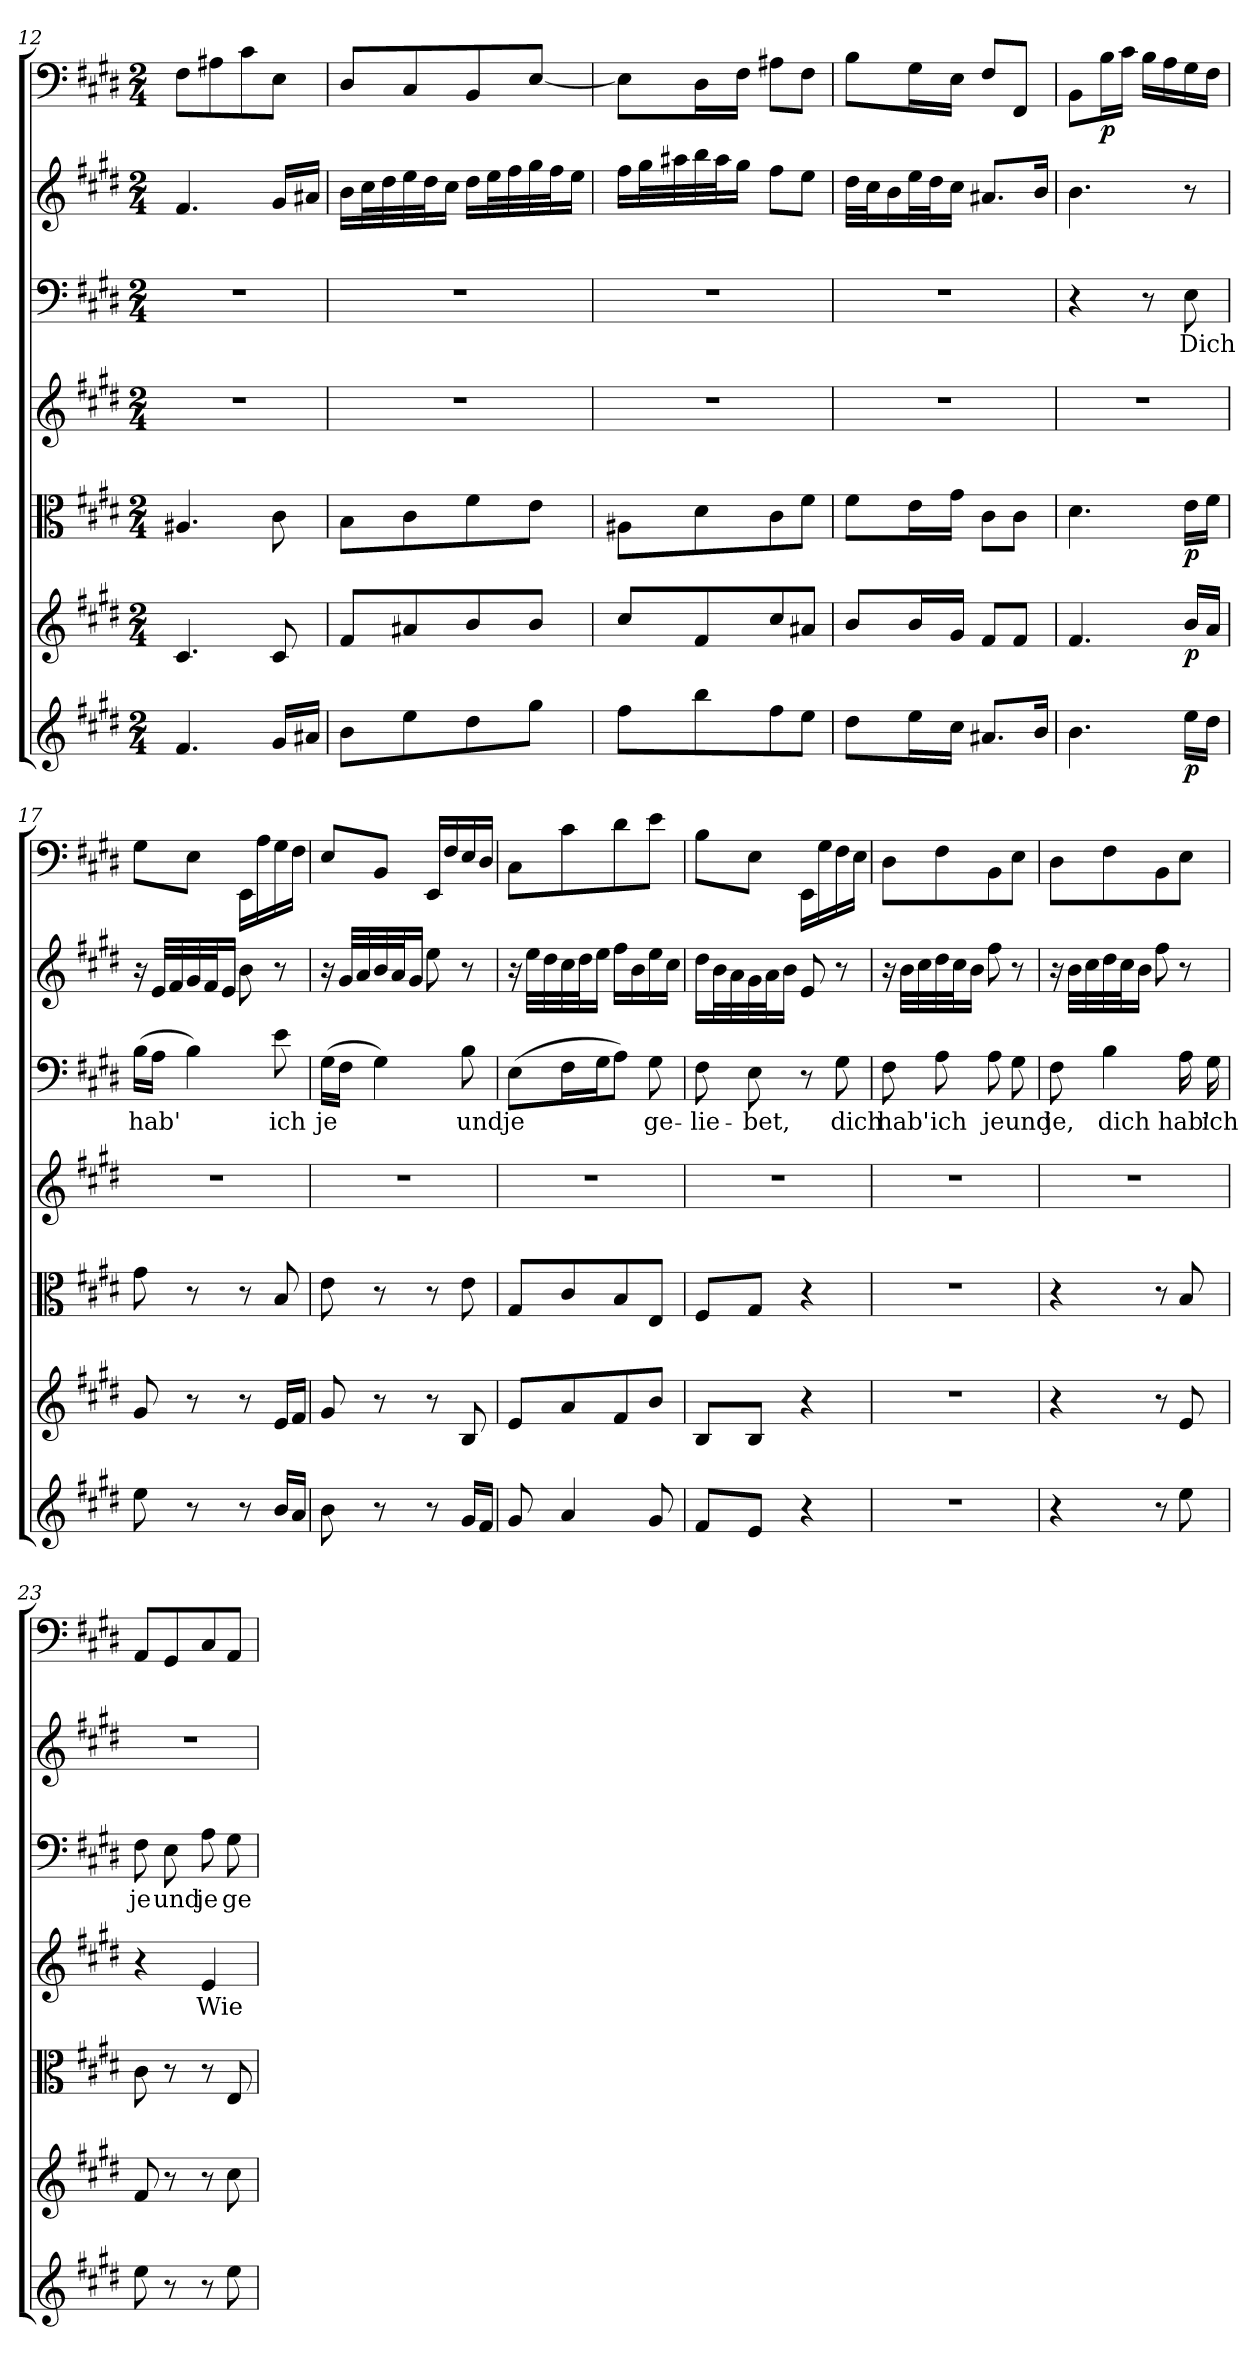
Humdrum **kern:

**kern	**dynam	**kern	**dynam	**kern	**dynam	**kern	**text	**kern	**text	**kern	**kern	**dynam
*part7	*part7	*part6	*part6	*part5	*part5	*part4	*part4	*part3	*part3	*part2	*part1	*part1
*staff7	*staff7	*staff6	*staff6	*staff5	*staff5	*staff4	*staff4	*staff3	*staff3	*staff2	*staff1	*staff1
*clefG2	*	*clefG2	*	*clefC3	*	*clefG2	*	*clefF4	*	*clefG2	*clefF4	*
*k[f#c#g#d#]	*	*k[f#c#g#d#]	*	*k[f#c#g#d#]	*	*k[f#c#g#d#]	*	*k[f#c#g#d#]	*	*k[f#c#g#d#]	*k[f#c#g#d#]	*
*E:	*	*E:	*	*E:	*	*E:	*	*E:	*	*E:	*E:	*
*M2/4	*	*M2/4	*	*M2/4	*	*M2/4	*	*M2/4	*	*M2/4	*M2/4	*
=12	=12	=12	=12	=12	=12	=12	=12	=12	=12	=12	=12	=12
4.f#/	.	4.c#/	.	4.A#X/	.	2r	.	2r	.	4.f#/	8F#\L	.
.	.	.	.	.	.	.	.	.	.	.	8A#X\	.
.	.	.	.	.	.	.	.	.	.	.	8c#\	.
16g#/LL	.	8c#/	.	8c#\	.	.	.	.	.	16g#/LL	8E\J	.
16a#X/JJ	.	.	.	.	.	.	.	.	.	16a#X/JJ	.	.
=13	=13	=13	=13	=13	=13	=13	=13	=13	=13	=13	=13	=13
8b\L	.	8f#/L	.	8B\L	.	2r	.	2r	.	16b\LL	8D#/L	.
.	.	.	.	.	.	.	.	.	.	32cc#\L	.	.
.	.	.	.	.	.	.	.	.	.	32dd#\	.	.
8ee\	.	8a#X/	.	8c#\	.	.	.	.	.	32ee\	8C#/	.
.	.	.	.	.	.	.	.	.	.	32dd#\J	.	.
.	.	.	.	.	.	.	.	.	.	16cc#\JJ	.	.
8dd#\	.	8b/	.	8f#\	.	.	.	.	.	16dd#\LL	8BB/	.
.	.	.	.	.	.	.	.	.	.	32ee\L	.	.
.	.	.	.	.	.	.	.	.	.	32ff#\	.	.
8gg#\J	.	8b/J	.	8e\J	.	.	.	.	.	32gg#\	[8E/J	.
.	.	.	.	.	.	.	.	.	.	32ff#\J	.	.
.	.	.	.	.	.	.	.	.	.	16ee\JJ	.	.
=14	=14	=14	=14	=14	=14	=14	=14	=14	=14	=14	=14	=14
8ff#\L	.	8cc#/L	.	8A#X\L	.	2r	.	2r	.	16ff#\LL	8E\L]	.
.	.	.	.	.	.	.	.	.	.	32gg#\L	.	.
.	.	.	.	.	.	.	.	.	.	32aa#X\	.	.
8bb\	.	8f#/	.	8d#\	.	.	.	.	.	32bb\	16D#\L	.
.	.	.	.	.	.	.	.	.	.	32aa#\J	.	.
.	.	.	.	.	.	.	.	.	.	16gg#\JJ	16F#\JJ	.
8ff#\	.	8cc#/	.	8c#\	.	.	.	.	.	8ff#\L	8A#X\L	.
8ee\J	.	8a#X/J	.	8f#\J	.	.	.	.	.	8ee\J	8F#\J	.
=15	=15	=15	=15	=15	=15	=15	=15	=15	=15	=15	=15	=15
8dd#\L	.	8b/L	.	8f#\L	.	2r	.	2r	.	32dd#\LLL	8B\L	.
.	.	.	.	.	.	.	.	.	.	32cc#\J	.	.
.	.	.	.	.	.	.	.	.	.	16b\	.	.
16ee\L	.	16b/L	.	16e\L	.	.	.	.	.	32ee\L	16G#\L	.
.	.	.	.	.	.	.	.	.	.	32dd#\J	.	.
16cc#\JJ	.	16g#/JJ	.	16g#\JJ	.	.	.	.	.	16cc#\JJ	16E\JJ	.
8.a#X/L	.	8f#/L	.	8c#\L	.	.	.	.	.	8.a#X/L	8F#/L	.
.	.	8f#/J	.	8c#\J	.	.	.	.	.	.	8FF#/J	.
16b/Jk	.	.	.	.	.	.	.	.	.	16b/Jk	.	.
=16	=16	=16	=16	=16	=16	=16	=16	=16	=16	=16	=16	=16
4.b\	.	4.f#/	.	4.d#\	.	2r	.	4r	.	4.b\	8BB\L	.
.	.	.	.	.	.	.	.	.	.	.	16B\L	p
.	.	.	.	.	.	.	.	.	.	.	16c#\JJ	.
.	.	.	.	.	.	.	.	8r	.	.	16B\LL	.
.	.	.	.	.	.	.	.	.	.	.	16A\	.
16ee\LL	p	16b/LL	p	16e\LL	p	.	.	8E\	Dich	8r	16G#\	.
16dd#\JJ	.	16a/JJ	.	16f#\JJ	.	.	.	.	.	.	16F#\JJ	.
=17	=17	=17	=17	=17	=17	=17	=17	=17	=17	=17	=17	=17
8ee\	.	8g#/	.	8g#\	.	2r	.	(16B\LL	hab'	16r	8G#\L	.
.	.	.	.	.	.	.	.	16A\JJ	.	32e/LLL	.	.
.	.	.	.	.	.	.	.	.	.	32f#/	.	.
8r	.	8r	.	8r	.	.	.	4B\)	.	32g#/	8E\J	.
.	.	.	.	.	.	.	.	.	.	32f#/J	.	.
.	.	.	.	.	.	.	.	.	.	16e/JJ	.	.
8r	.	8r	.	8r	.	.	.	.	.	8b\	16EE\LL	.
.	.	.	.	.	.	.	.	.	.	.	16A\	.
16b/LL	.	16e/LL	.	8B/	.	.	.	8e\	ich	8r	16G#\	.
16a/JJ	.	16f#/JJ	.	.	.	.	.	.	.	.	16F#\JJ	.
=18	=18	=18	=18	=18	=18	=18	=18	=18	=18	=18	=18	=18
8b\	.	8g#/	.	8e\	.	2r	.	(16G#\LL	je	16r	8E/L	.
.	.	.	.	.	.	.	.	16F#\JJ	.	32g#/LLL	.	.
.	.	.	.	.	.	.	.	.	.	32a/	.	.
8r	.	8r	.	8r	.	.	.	4G#\)	.	32b/	8BB/J	.
.	.	.	.	.	.	.	.	.	.	32a/J	.	.
.	.	.	.	.	.	.	.	.	.	16g#/JJ	.	.
8r	.	8r	.	8r	.	.	.	.	.	8ee\	16EE/LL	.
.	.	.	.	.	.	.	.	.	.	.	16F#/	.
16g#/LL	.	8B/	.	8e\	.	.	.	8B\	und	8r	16E/	.
16f#/JJ	.	.	.	.	.	.	.	.	.	.	16D#/JJ	.
=19	=19	=19	=19	=19	=19	=19	=19	=19	=19	=19	=19	=19
8g#/	.	8e/L	.	8G#/L	.	2r	.	(8E\L	je	16r	8C#\L	.
.	.	.	.	.	.	.	.	.	.	32ee\LLL	.	.
.	.	.	.	.	.	.	.	.	.	32dd#\	.	.
4a/	.	8a/	.	8c#/	.	.	.	16F#\L	.	32cc#\	8c#\	.
.	.	.	.	.	.	.	.	.	.	32dd#\J	.	.
.	.	.	.	.	.	.	.	16G#\J	.	16ee\JJ	.	.
.	.	8f#/	.	8B/	.	.	.	8A\J)	.	16ff#\LL	8d#\	.
.	.	.	.	.	.	.	.	.	.	16b\	.	.
8g#/	.	8b/J	.	8E/J	.	.	.	8G#\	ge-	16ee\	8e\J	.
.	.	.	.	.	.	.	.	.	.	16cc#\JJ	.	.
=20	=20	=20	=20	=20	=20	=20	=20	=20	=20	=20	=20	=20
8f#/L	.	8B/L	.	8F#/L	.	2r	.	8F#\	-lie-	16dd#\LL	8B\L	.
.	.	.	.	.	.	.	.	.	.	32b\L	.	.
.	.	.	.	.	.	.	.	.	.	32a\	.	.
8e/J	.	8B/J	.	8G#/J	.	.	.	8E\	-bet,	32g#\	8E\J	.
.	.	.	.	.	.	.	.	.	.	32a\J	.	.
.	.	.	.	.	.	.	.	.	.	16b\JJ	.	.
4r	.	4r	.	4r	.	.	.	8r	.	8e/	16EE\LL	.
.	.	.	.	.	.	.	.	.	.	.	16G#\	.
.	.	.	.	.	.	.	.	8G#\	dich	8r	16F#\	.
.	.	.	.	.	.	.	.	.	.	.	16E\JJ	.
=21	=21	=21	=21	=21	=21	=21	=21	=21	=21	=21	=21	=21
2r	.	2r	.	2r	.	2r	.	8F#\	hab'	16r	8D#\L	.
.	.	.	.	.	.	.	.	.	.	32b\LLL	.	.
.	.	.	.	.	.	.	.	.	.	32cc#\	.	.
.	.	.	.	.	.	.	.	8A\	ich	32dd#\	8F#\	.
.	.	.	.	.	.	.	.	.	.	32cc#\J	.	.
.	.	.	.	.	.	.	.	.	.	16b\JJ	.	.
.	.	.	.	.	.	.	.	8A\	je	8ff#\	8BB\	.
.	.	.	.	.	.	.	.	8G#\	und	8r	8E\J	.
=22	=22	=22	=22	=22	=22	=22	=22	=22	=22	=22	=22	=22
4r	.	4r	.	4r	.	2r	.	8F#\	je,	16r	8D#\L	.
.	.	.	.	.	.	.	.	.	.	32b\LLL	.	.
.	.	.	.	.	.	.	.	.	.	32cc#\	.	.
.	.	.	.	.	.	.	.	4B\	dich	32dd#\	8F#\	.
.	.	.	.	.	.	.	.	.	.	32cc#\J	.	.
.	.	.	.	.	.	.	.	.	.	16b\JJ	.	.
8r	.	8r	.	8r	.	.	.	.	.	8ff#\	8BB\	.
8ee\	.	8e/	.	8B/	.	.	.	16A\	hab'	8r	8E\J	.
.	.	.	.	.	.	.	.	16G#\	ich	.	.	.
=23	=23	=23	=23	=23	=23	=23	=23	=23	=23	=23	=23	=23
8ee\	.	8f#/	.	8c#\	.	4r	.	8F#\	je	2r	8AA/L	.
8r	.	8r	.	8r	.	.	.	8E\	und	.	8GG#/	.
8r	.	8r	.	8r	.	4e/	Wie	8A\	je	.	8C#/	.
8ee\	.	8cc#\	.	8E/	.	.	.	8G#\	ge-	.	8AA/J	.
=	=	=	=	=	=	=	=	=	=	=	=	=
*-	*-	*-	*-	*-	*-	*-	*-	*-	*-	*-	*-	*-
